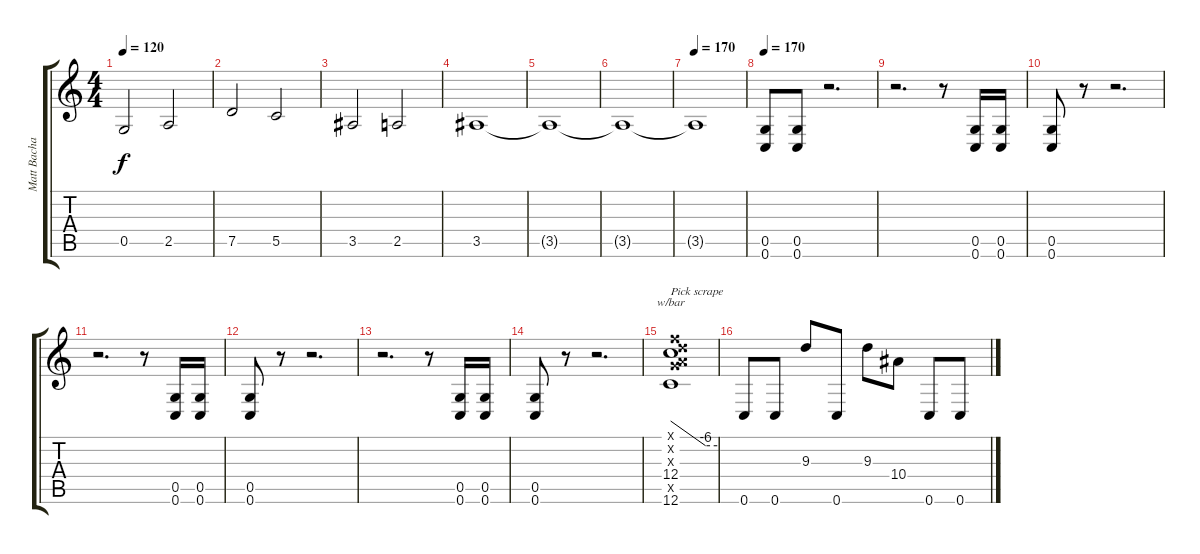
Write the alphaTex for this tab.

\track ("Matt Bachand" "Matt Bacha") {instrument distortionguitar}
\staff {score tabs}
\tuning (D4 A3 F3 C3 G2 C2) {hide}
\ts (4 4)
\tempo 120
\clef g2
\ks c
0.5.2{dy f balance 13} 2.5.2 |
7.5.2 5.5.2 |
3.5.2 2.5.2 |
3.5.1 |
3.5{t}.1 |
3.5{t}.1 |
\tempo 170
3.5{t}.1{volume 0} |
\tempo 170
(0.5 0.6).8 (0.5 0.6).8 r.2{d} |
r.2{d} r.8 (0.5 0.6).16{volume 16} (0.5 0.6).16 |
(0.5 0.6).8 r.8 r.2{d} |
r.2{d} r.8 (0.5 0.6).16 (0.5 0.6).16 |
(0.5 0.6).8 r.8 r.2{d} |
r.2{d} r.8 (0.5 0.6).16{volume 16} (0.5 0.6).16 |
(0.5 0.6).8 r.8 r.2{d} |
(0.1{x} 0.2{x} 12.3{x} 12.4 12.5{x} 12.6).1{tbe (custom default 0 0 45 -24 60 -24) txt "Pick scrape"} |
0.6.8 0.6.8 9.3.8 0.6.8 9.3.8 10.4.8 0.6.8 0.6.8
